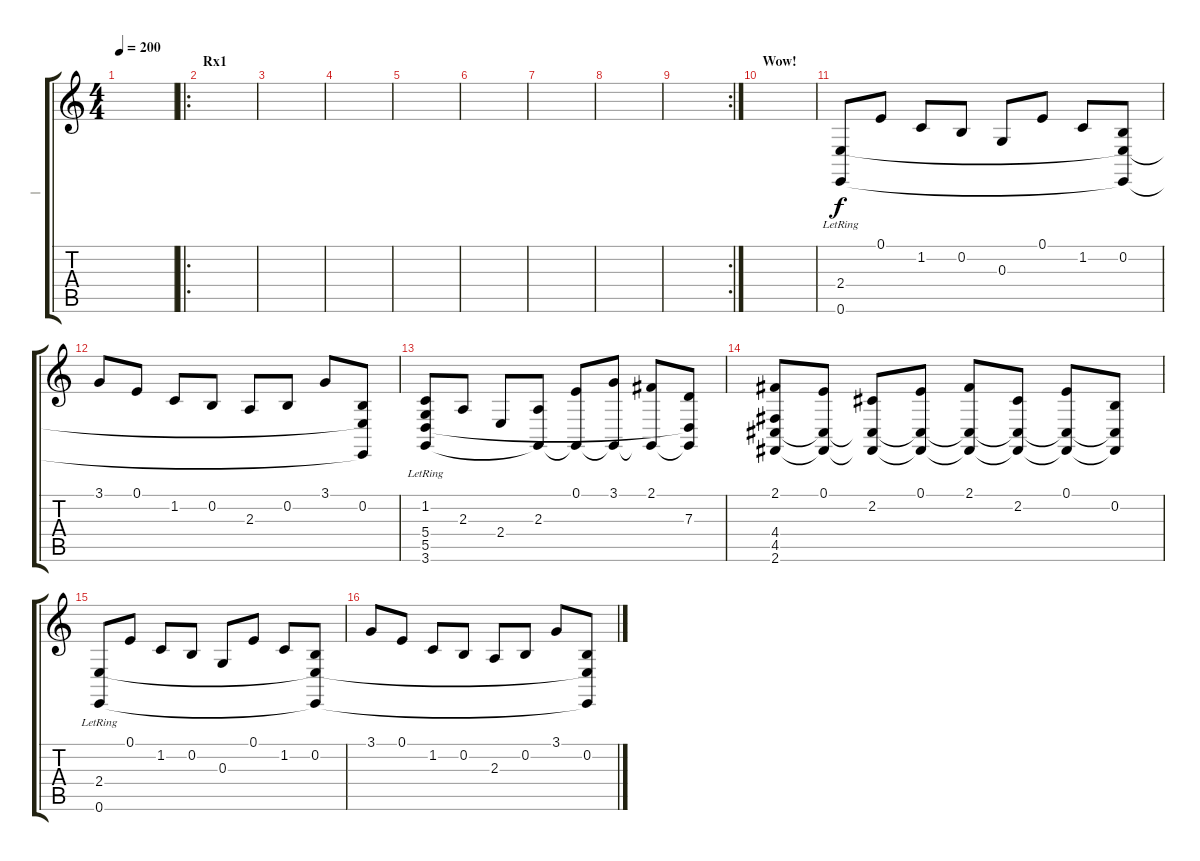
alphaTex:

\track ("   |" "   |") {instrument harpsichord}
\staff {score tabs}
\tuning (E4 B3 G3 D3 A2 E2) {hide}
\ts (4 4)
\tempo 200
\clef g2
\ks c
|
\ro
\section ("" "Rx1")
|
|
|
|
|
|
|
\rc 2
|
\section ("" "Wow!")
|
(2.4{lr} 0.6{lr}).8 0.1.8 1.2.8 0.2.8 0.3.8 0.1.8 1.2.8 (0.2 2.4{t} 0.6{t}).8 |
3.1.8 0.1.8 1.2.8 0.2.8 2.3.8 0.2.8 3.1.8 (0.2 2.4{t} 0.6{t}).8 |
(1.2 5.4{lr} 5.5 3.6{lr}).8 2.3.8 2.4.8 (2.3 3.6{t}).8 (0.1 3.6{t}).8 (3.1 3.6{t}).8 (2.1 3.6{t}).8 (7.3 5.5{t} 3.6{t}).8 |
(2.1 4.4 4.5 2.6).8 (0.1 4.5{t} 2.6{t}).8 (2.2 4.5{t} 2.6{t}).8 (0.1 4.5{t} 2.6{t}).8 (2.1 4.5{t} 2.6{t}).8 (2.2 4.5{t} 2.6{t}).8 (0.1 4.5{t} 2.6{t}).8 (0.2 4.5{t} 2.6{t}).8 |
(2.4{lr} 0.6{lr}).8 0.1.8 1.2.8 0.2.8 0.3.8 0.1.8 1.2.8 (0.2 2.4{t} 0.6{t}).8 |
3.1.8 0.1.8 1.2.8 0.2.8 2.3.8 0.2.8 3.1.8 (0.2 2.4{t} 0.6{t}).8
